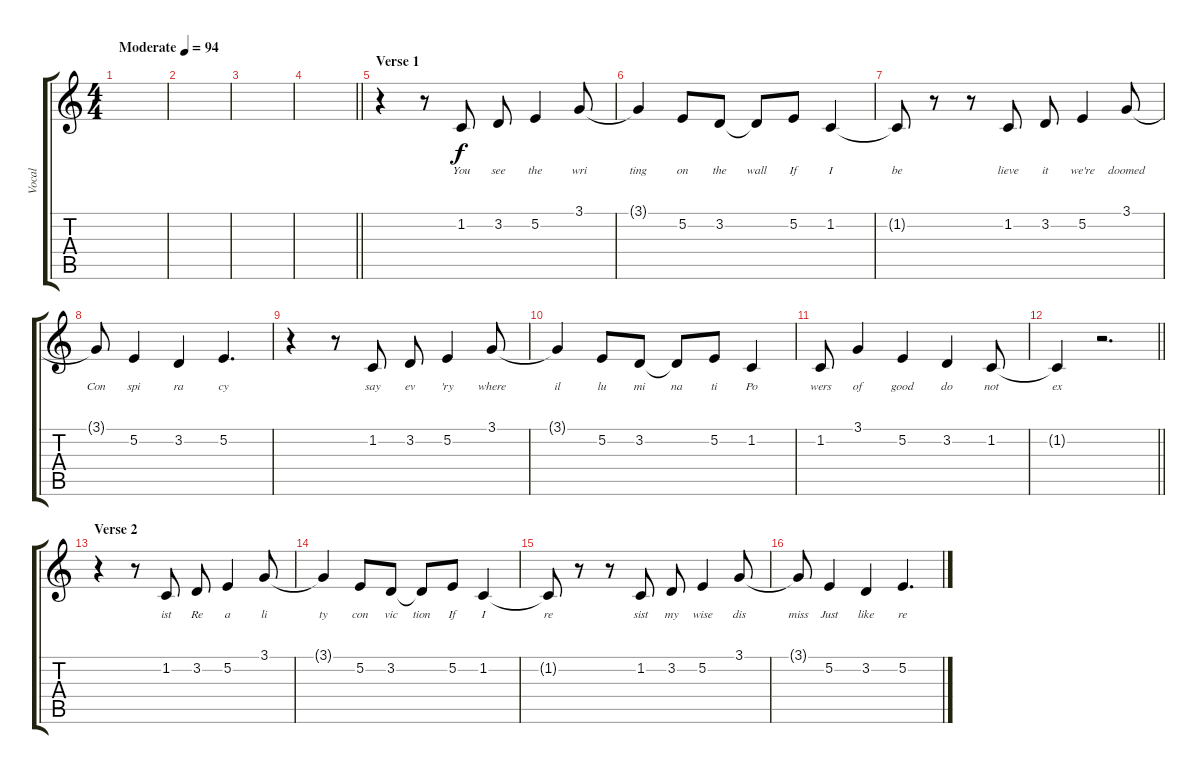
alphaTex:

\track ("Vocal" "Vocal") {instrument acousticgrandpiano}
\staff {score tabs}
\tuning (E4 B3 G3 D3 A2 E2) {hide}
\ts (4 4)
\tempo (94 "Moderate")
\clef g2
\ks c
|
|
|
\barLineRight lightlight
|
\section ("" "Verse 1")
r.4 r.8 1.2.8{lyrics (0 "You") lyrics (1 "") lyrics (2 "") lyrics (3 "") lyrics (4 "")} 3.2.8{lyrics (0 "see") lyrics (1 "") lyrics (2 "") lyrics (3 "") lyrics (4 "")} 5.2.4{lyrics (0 "the") lyrics (1 "") lyrics (2 "") lyrics (3 "") lyrics (4 "")} 3.1.8{lyrics (0 "wri") lyrics (1 "") lyrics (2 "") lyrics (3 "") lyrics (4 "")} |
3.1{t}.4{lyrics (0 "ting") lyrics (1 "") lyrics (2 "") lyrics (3 "") lyrics (4 "")} 5.2.8{lyrics (0 "on") lyrics (1 "") lyrics (2 "") lyrics (3 "") lyrics (4 "")} 3.2.8{lyrics (0 "the") lyrics (1 "") lyrics (2 "") lyrics (3 "") lyrics (4 "")} 3.2{t}.8{lyrics (0 "wall") lyrics (1 "") lyrics (2 "") lyrics (3 "") lyrics (4 "")} 5.2.8{lyrics (0 "If") lyrics (1 "") lyrics (2 "") lyrics (3 "") lyrics (4 "")} 1.2.4{lyrics (0 "I") lyrics (1 "") lyrics (2 "") lyrics (3 "") lyrics (4 "")} |
1.2{t}.8{lyrics (0 "be") lyrics (1 "") lyrics (2 "") lyrics (3 "") lyrics (4 "")} r.8 r.8 1.2.8{lyrics (0 "lieve") lyrics (1 "") lyrics (2 "") lyrics (3 "") lyrics (4 "")} 3.2.8{lyrics (0 "it") lyrics (1 "") lyrics (2 "") lyrics (3 "") lyrics (4 "")} 5.2.4{lyrics (0 "we're") lyrics (1 "") lyrics (2 "") lyrics (3 "") lyrics (4 "")} 3.1.8{lyrics (0 "doomed") lyrics (1 "") lyrics (2 "") lyrics (3 "") lyrics (4 "")} |
3.1{t}.8{lyrics (0 "Con") lyrics (1 "") lyrics (2 "") lyrics (3 "") lyrics (4 "")} 5.2.4{lyrics (0 "spi") lyrics (1 "") lyrics (2 "") lyrics (3 "") lyrics (4 "")} 3.2.4{lyrics (0 "ra") lyrics (1 "") lyrics (2 "") lyrics (3 "") lyrics (4 "")} 5.2.4{d lyrics (0 "cy") lyrics (1 "") lyrics (2 "") lyrics (3 "") lyrics (4 "")} |
r.4 r.8 1.2.8{lyrics (0 "say") lyrics (1 "") lyrics (2 "") lyrics (3 "") lyrics (4 "")} 3.2.8{lyrics (0 "ev") lyrics (1 "") lyrics (2 "") lyrics (3 "") lyrics (4 "")} 5.2.4{lyrics (0 "'ry") lyrics (1 "") lyrics (2 "") lyrics (3 "") lyrics (4 "")} 3.1.8{lyrics (0 "where") lyrics (1 "") lyrics (2 "") lyrics (3 "") lyrics (4 "")} |
3.1{t}.4{lyrics (0 "il") lyrics (1 "") lyrics (2 "") lyrics (3 "") lyrics (4 "")} 5.2.8{lyrics (0 "lu") lyrics (1 "") lyrics (2 "") lyrics (3 "") lyrics (4 "")} 3.2.8{lyrics (0 "mi") lyrics (1 "") lyrics (2 "") lyrics (3 "") lyrics (4 "")} 3.2{t}.8{lyrics (0 "na") lyrics (1 "") lyrics (2 "") lyrics (3 "") lyrics (4 "")} 5.2.8{lyrics (0 "ti") lyrics (1 "") lyrics (2 "") lyrics (3 "") lyrics (4 "")} 1.2.4{lyrics (0 "Po") lyrics (1 "") lyrics (2 "") lyrics (3 "") lyrics (4 "")} |
1.2.8{lyrics (0 "wers") lyrics (1 "") lyrics (2 "") lyrics (3 "") lyrics (4 "")} 3.1.4{lyrics (0 "of") lyrics (1 "") lyrics (2 "") lyrics (3 "") lyrics (4 "")} 5.2.4{lyrics (0 "good") lyrics (1 "") lyrics (2 "") lyrics (3 "") lyrics (4 "")} 3.2.4{lyrics (0 "do") lyrics (1 "") lyrics (2 "") lyrics (3 "") lyrics (4 "")} 1.2.8{lyrics (0 "not") lyrics (1 "") lyrics (2 "") lyrics (3 "") lyrics (4 "")} |
\barLineRight lightlight
1.2{t}.4{lyrics (0 "ex") lyrics (1 "") lyrics (2 "") lyrics (3 "") lyrics (4 "")} r.2{d} |
\section ("" "Verse 2")
r.4 r.8 1.2.8{lyrics (0 "ist") lyrics (1 "") lyrics (2 "") lyrics (3 "") lyrics (4 "")} 3.2.8{lyrics (0 "Re") lyrics (1 "") lyrics (2 "") lyrics (3 "") lyrics (4 "")} 5.2.4{lyrics (0 "a") lyrics (1 "") lyrics (2 "") lyrics (3 "") lyrics (4 "")} 3.1.8{lyrics (0 "li") lyrics (1 "") lyrics (2 "") lyrics (3 "") lyrics (4 "")} |
3.1{t}.4{lyrics (0 "ty") lyrics (1 "") lyrics (2 "") lyrics (3 "") lyrics (4 "")} 5.2.8{lyrics (0 "con") lyrics (1 "") lyrics (2 "") lyrics (3 "") lyrics (4 "")} 3.2.8{lyrics (0 "vic") lyrics (1 "") lyrics (2 "") lyrics (3 "") lyrics (4 "")} 3.2{t}.8{lyrics (0 "tion") lyrics (1 "") lyrics (2 "") lyrics (3 "") lyrics (4 "")} 5.2.8{lyrics (0 "If") lyrics (1 "") lyrics (2 "") lyrics (3 "") lyrics (4 "")} 1.2.4{lyrics (0 "I") lyrics (1 "") lyrics (2 "") lyrics (3 "") lyrics (4 "")} |
1.2{t}.8{lyrics (0 "re") lyrics (1 "") lyrics (2 "") lyrics (3 "") lyrics (4 "")} r.8 r.8 1.2.8{lyrics (0 "sist") lyrics (1 "") lyrics (2 "") lyrics (3 "") lyrics (4 "")} 3.2.8{lyrics (0 "my") lyrics (1 "") lyrics (2 "") lyrics (3 "") lyrics (4 "")} 5.2.4{lyrics (0 "wise") lyrics (1 "") lyrics (2 "") lyrics (3 "") lyrics (4 "")} 3.1.8{lyrics (0 "dis") lyrics (1 "") lyrics (2 "") lyrics (3 "") lyrics (4 "")} |
3.1{t}.8{lyrics (0 "miss") lyrics (1 "") lyrics (2 "") lyrics (3 "") lyrics (4 "")} 5.2.4{lyrics (0 "Just") lyrics (1 "") lyrics (2 "") lyrics (3 "") lyrics (4 "")} 3.2.4{lyrics (0 "like") lyrics (1 "") lyrics (2 "") lyrics (3 "") lyrics (4 "")} 5.2.4{d lyrics (0 "re") lyrics (1 "") lyrics (2 "") lyrics (3 "") lyrics (4 "")}
